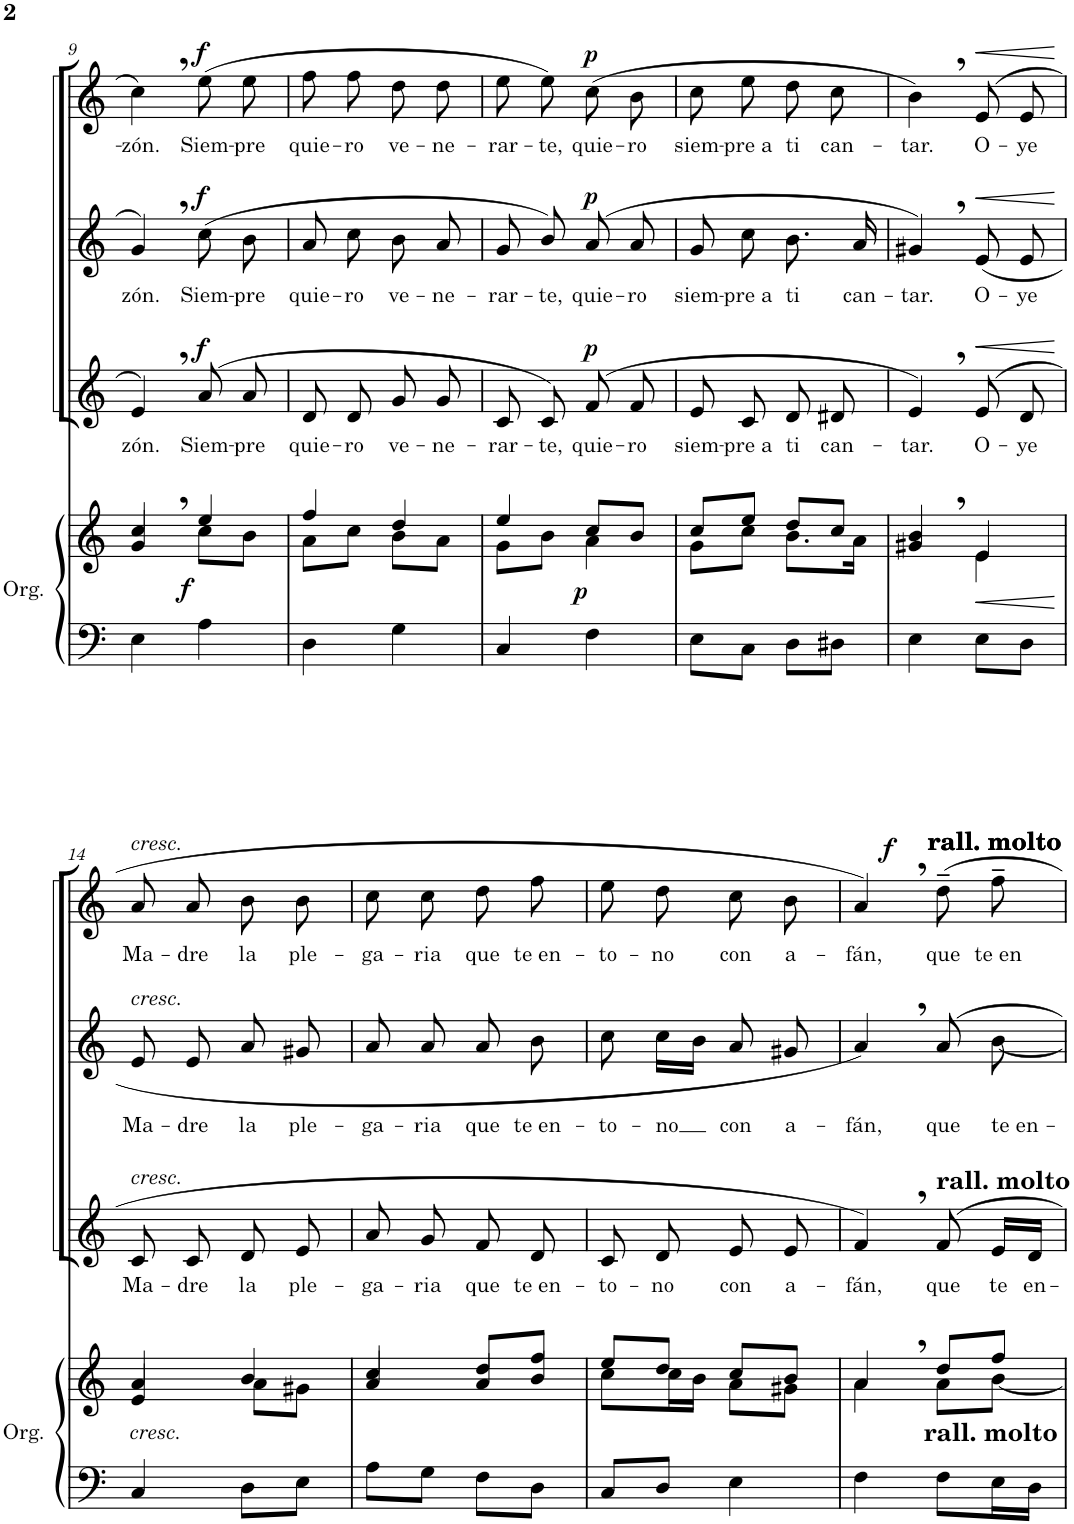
**kern	**kern	**dynam	**kern	**text	**dynam	**kern	**text	**dynam	**kern	**text	**dynam
*part4	*part4	*part4	*part3	*part3	*part3	*part2	*part2	*part2	*part1	*part1	*part1
*staff5	*staff4	*staff4/5	*staff3	*staff3	*staff3	*staff2	*staff2	*staff2	*staff1	*staff1	*staff1
*I"Organ	*	*	*I"3ª VOZ	*	*	*I"2ª VOZ	*	*	*I"1ª VOZ	*	*
*I'Org.	*	*	*	*	*	*	*	*	*	*	*
!!LO:PB:g=z
*clefF4	*clefG2	*	*clefG2	*	*	*clefG2	*	*	*clefG2	*	*
*k[]	*k[]	*	*k[]	*	*	*k[]	*	*	*k[]	*	*
*M2/4	*M2/4	*	*M2/4	*	*	*M2/4	*	*	*M2/4	*	*
=9	=9	=9	=9	=9	=9	=9	=9	=9	=9	=9	=9
*	*^	*	*	*	*	*	*	*	*	*	*
!	!	!	!	!	!LO:LY:b	!	!	!LO:LY:b	!	!	!LO:LY:b	!
4E\	4cc,/	4g/	.	4e,/	-zón.	.	4g,/	-zón.	.	4cc,\	-zón.	.
!	!	!	!LO:DY:a=2	!	!LO:LY:b	!LO:DY:a	!	!LO:LY:b	!LO:DY:a	!	!LO:LY:b	!LO:DY:a
4A\	4ee/	8cc\L	f	(>8a/	Siem-	f	(8cc\	Siem-	f	(8ee\L	Siem-	f
!	!	!	!	!	!LO:LY:b	!	!	!LO:LY:b	!	!	!LO:LY:b	!
.	.	8b\J	.	8a/	-pre	.	8b\	-pre	.	8ee\J	-pre	.
=10	=10	=10	=10	=10	=10	=10	=10	=10	=10	=10	=10	=10
!	!	!	!	!	!LO:LY:b	!	!	!LO:LY:b	!	!	!LO:LY:b	!
4D\	4ff/	8a\L	.	8d/	quie-	.	8a/	quie-	.	8ff\L	quie-	.
!	!	!	!	!	!LO:LY:b	!	!	!LO:LY:b	!	!	!LO:LY:b	!
.	.	8cc\J	.	8d/	-ro	.	8cc\	-ro	.	8ff\J	-ro	.
!	!	!	!	!	!LO:LY:b	!	!	!LO:LY:b	!	!	!LO:LY:b	!
4G\	4dd/	8b\L	.	8g/	ve-	.	8b\	ve-	.	8dd\L	ve-	.
!	!	!	!	!	!LO:LY:b	!	!	!LO:LY:b	!	!	!LO:LY:b	!
.	.	8a\J	.	8g/	-ne-	.	8a/	-ne-	.	8dd\J	-ne-	.
=11	=11	=11	=11	=11	=11	=11	=11	=11	=11	=11	=11	=11
!	!	!	!	!	!LO:LY:b	!	!	!LO:LY:b	!	!	!LO:LY:b	!
4C/	4ee/	8g\L	.	8c/	-rar-	.	8g/	-rar-	.	8ee\L	-rar-	.
!	!	!	!	!	!LO:LY:b	!	!	!LO:LY:b	!	!	!LO:LY:b	!
.	.	8b\J	.	8c/)	-te,	.	8b/)	-te,	.	8ee\J)	-te,	.
!	!	!	!LO:DY:a=2	!	!LO:LY:b	!LO:DY:a	!	!LO:LY:b	!LO:DY:a	!	!LO:LY:b	!LO:DY:a
4F\	8cc/L	4a\	p	(>8f/	quie-	p	(8a/	quie-	p	(8cc\L	quie-	p
!	!	!	!	!	!LO:LY:b	!	!	!LO:LY:b	!	!	!LO:LY:b	!
.	8b/J	.	.	8f/	-ro	.	8a/	-ro	.	8b\J	-ro	.
=12	=12	=12	=12	=12	=12	=12	=12	=12	=12	=12	=12	=12
!	!	!	!	!	!LO:LY:b	!	!	!LO:LY:b	!	!	!LO:LY:b	!
8E\L	8cc/L	8g\L	.	8e/	siem-	.	8g/	siem-	.	8cc\L	siem-	.
!	!	!	!	!	!LO:LY:b	!	!	!LO:LY:b	!	!	!LO:LY:b	!
8C\J	8ee/J	8cc\J	.	8c/	-pre a	.	8cc\	-pre a	.	8ee\J	-pre a	.
!	!	!	!	!	!LO:LY:b	!	!	!LO:LY:b	!	!	!LO:LY:b	!
8D\L	8dd/L	8.b\L	.	8d/	ti	.	8.b\	ti	.	8dd\L	ti	.
!	!	!	!	!	!LO:LY:b	!	!	!	!	!	!LO:LY:b	!
8D#X\J	8cc/J	.	.	8d#X/	can-	.	.	.	.	8cc\J	can-	.
!	!	!	!	!	!	!	!	!LO:LY:b	!	!	!	!
.	.	16a\Jk	.	.	.	.	16a/	can-	.	.	.	.
=13	=13	=13	=13	=13	=13	=13	=13	=13	=13	=13	=13	=13
!	!	!	!	!	!LO:LY:b	!	!	!LO:LY:b	!	!	!LO:LY:b	!
4E\	4b,/	4g#X/	.	4e,/)	-tar.	.	4g#X,/)	-tar.	.	4b,\)	-tar.	.
!	!	!	!	!	!LO:LY:b	!LO:HP:b	!	!LO:LY:b	!LO:HP:b	!	!LO:LY:b	!LO:HP:b
8E\L	4e/	4e\	.	(>8e/	O-	<	(8e/	O-	<	(8e/L	O-	<
!	!	!	!	!	!LO:LY:b	!	!	!LO:LY:b	!	!	!LO:LY:b	!
8D\J	.	.	.	8d/	-ye	.	8e/	-ye	.	8e/J	-ye	.
*	*v	*v	*	*	*	*	*	*	*	*	*	*
.	.	.	.	.	[	.	.	[	.	.	[
!!LO:LB:g=z
=14	=14	=14	=14	=14	=14	=14	=14	=14	=14	=14	=14
*	*^	*	*	*	*	*	*	*	*	*	*
!	!	!	!	!	!	!	!	!	!	!LO:TX:a:i:t=cresc.	!	!
!	!	!	!	!	!	!	!LO:TX:a:i:t=cresc.	!	!	!	!	!
!	!	!	!	!LO:TX:a:i:t=cresc.	!	!	!	!	!	!	!	!
!LO:TX:a:i:t=cresc.	!	!	!	!	!	!	!	!	!	!	!	!
!	!	!	!	!	!LO:LY:b	!	!	!LO:LY:b	!	!	!LO:LY:b	!
4C/	4a/	4e/	.	8c/	Ma-	.	8e/	Ma-	.	8a/L	Ma-	.
!	!	!	!	!	!LO:LY:b	!	!	!LO:LY:b	!	!	!LO:LY:b	!
.	.	.	.	8c/	-dre	.	8e/	-dre	.	8a/J	-dre	.
!	!	!	!	!	!LO:LY:b	!	!	!LO:LY:b	!	!	!LO:LY:b	!
8D\L	4b/	8a\L	.	8d/	la	.	8a/	la	.	8b\L	la	.
!	!	!	!	!	!LO:LY:b	!	!	!LO:LY:b	!	!	!LO:LY:b	!
8E\J	.	8g#X\J	.	8e/	ple-	.	8g#X/	ple-	.	8b\J	ple-	.
=15	=15	=15	=15	=15	=15	=15	=15	=15	=15	=15	=15	=15
!	!	!	!	!	!LO:LY:b	!	!	!LO:LY:b	!	!	!LO:LY:b	!
8A\L	4cc/	4a/	.	8a/	-ga-	.	8a/	-ga-	.	8cc\L	-ga-	.
!	!	!	!	!	!LO:LY:b	!	!	!LO:LY:b	!	!	!LO:LY:b	!
8G\J	.	.	.	8g/	-ria	.	8a/	-ria	.	8cc\J	-ria	.
!	!	!	!	!	!LO:LY:b	!	!	!LO:LY:b	!	!	!LO:LY:b	!
8F\L	8dd/L	8a/L	.	8f/	que	.	8a/	que	.	8dd\L	que	.
!	!	!	!	!	!LO:LY:b	!	!	!LO:LY:b	!	!	!LO:LY:b	!
8D\J	8ff/J	8b/J	.	8d/	te en-	.	8b\	te en-	.	8ff\J	te en-	.
=16	=16	=16	=16	=16	=16	=16	=16	=16	=16	=16	=16	=16
!	!	!	!	!	!LO:LY:b	!	!	!LO:LY:b	!	!	!LO:LY:b	!
8C/L	8ee/L	8cc\L	.	8c/	-to-	.	8cc\	-to-	.	8ee\L	-to-	.
!	!	!	!	!	!LO:LY:b	!	!	!LO:LY:b	!	!	!LO:LY:b	!
8D/J	8dd/J	16cc\L	.	8d/	-no	.	16cc\LL	-no	.	8dd\J	-no	.
.	.	16b\JJ	.	.	.	.	16b\JJ	.	.	.	.	.
!	!	!	!	!	!LO:LY:b	!	!	!LO:LY:b	!	!	!LO:LY:b	!
4E\	8cc/L	8a\L	.	8e/	con	.	8a/	con	.	8cc\L	con	.
!	!	!	!	!	!LO:LY:b	!	!	!LO:LY:b	!	!	!LO:LY:b	!
.	8b/J	8g#X\J	.	8e/	a-	.	8g#X/	a-	.	8b\J	a-	.
=17	=17	=17	=17	=17	=17	=17	=17	=17	=17	=17	=17	=17
!	!	!	!	!	!LO:LY:b	!	!	!LO:LY:b	!	!	!LO:LY:b	!LO:DY:a
4F\	4a/	4a,<\	.	4f,/)	-fán,	.	4a,/)	-fán,	.	4a,/)	-fán,	f
!	!	!	!	!	!	!	!	!	!	!LO:TX:a:t=rall. molto	!	!
!	!	!	!	!	!	!	!	!	!	!LO:TX:a:t=rall. molto	!	!
!	!	!	!	!	!	!	!	!	!	!LO:TX:a:t=rall. molto	!	!
!	!	!	!	!LO:TX:a:t=rall. molto	!	!	!	!	!	!	!	!
!	!LO:TX:b:t=rall. molto	!	!	!	!	!	!	!	!	!	!	!
!	!	!	!	!	!LO:LY:b	!	!	!LO:LY:b	!	!	!LO:LY:b	!
8F\L	8dd/L	8a\L	.	8f/	que	.	8a/	que	.	8dd~\L	que	.
!	!	!	!	!	!LO:LY:b	!	!	!LO:LY:b	!	!	!LO:LY:b	!
16E\L	8ff/J	[8b\J	.	16e/LL	te	.	[<8b\	te en-	.	8ff~\J	te en	.
!	!	!	!	!	!LO:LY:b	!	!	!	!	!	!	!
16D\JJ	.	.	.	16d/JJ	en-	.	.	.	.	.	.	.
*	*v	*v	*	*	*	*	*	*	*	*	*	*
=	=	=	=	=	=	=	=	=	=	=	=
*-	*-	*-	*-	*-	*-	*-	*-	*-	*-	*-	*-
